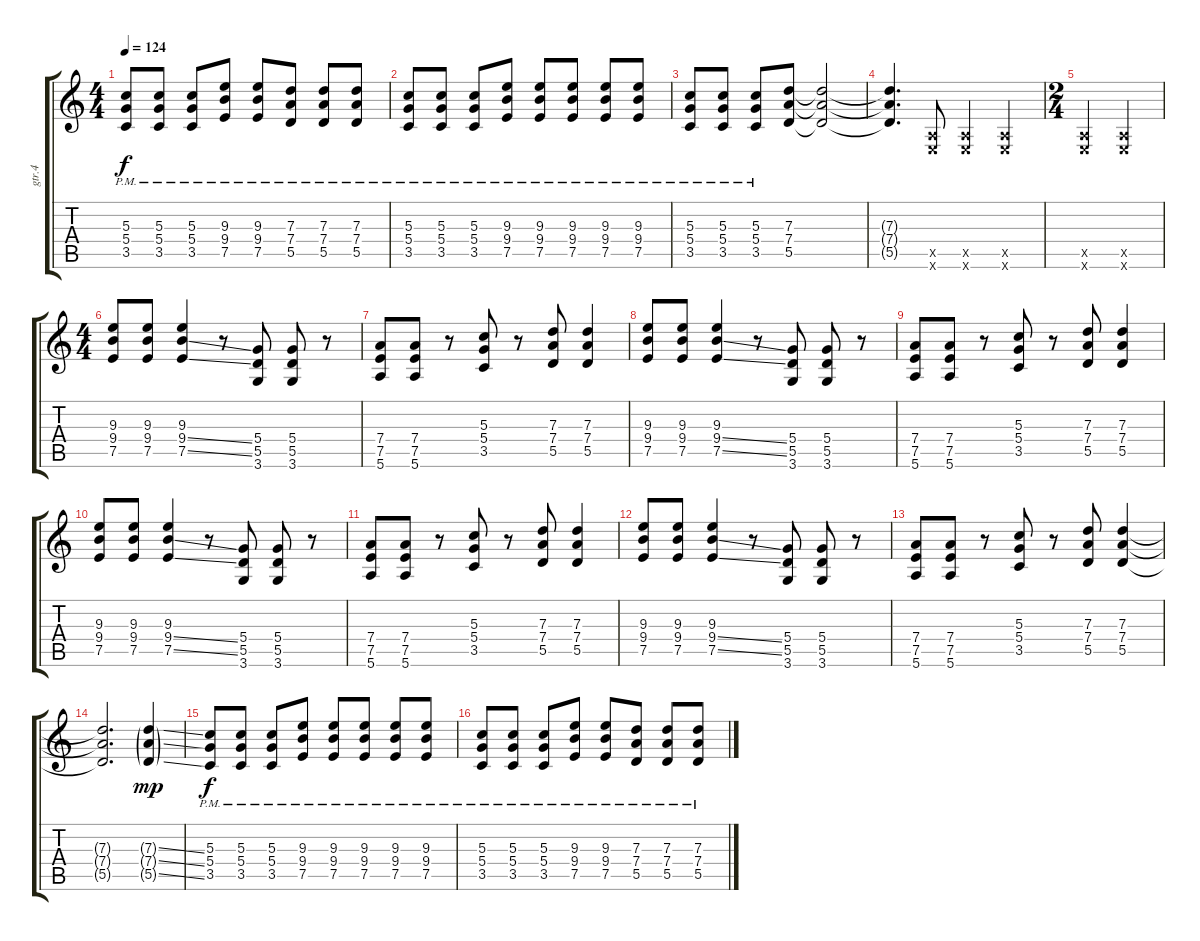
\track ("gtr.4" "gtr.4") {instrument distortionguitar}
\staff {score tabs}
\tuning (E4 B3 G3 D3 A2 E2) {hide}
\ts (4 4)
\tempo 124
\clef g2
\ks c
(5.3{pm} 5.4 3.5).8{dy f} (5.3{pm} 5.4 3.5).8 (5.3{pm} 5.4 3.5).8 (9.3{pm} 9.4 7.5).8 (9.3{pm} 9.4 7.5).8 (7.3{pm} 7.4 5.5).8 (7.3{pm} 7.4 5.5).8 (7.3{pm} 7.4 5.5).8 |
(5.3{pm} 5.4 3.5).8 (5.3{pm} 5.4 3.5).8 (5.3{pm} 5.4 3.5).8 (9.3{pm} 9.4 7.5).8 (9.3{pm} 9.4 7.5).8 (9.3{pm} 9.4 7.5).8 (9.3{pm} 9.4 7.5).8 (9.3{pm} 9.4 7.5).8 |
(5.3{pm} 5.4 3.5).8 (5.3{pm} 5.4 3.5).8 (5.3{pm} 5.4 3.5).8 (7.3 7.4 5.5).8 (7.3{t} 7.4{t} 5.5{t}).2 |
(7.3{t} 7.4{t} 5.5{t}).4{d} (0.5{x} 0.6{x}).8 (0.5{x} 0.6{x}).4 (0.5{x} 0.6{x}).4 |
\ts (2 4)
(0.5{x} 0.6{x}).4 (0.5{x} 0.6{x}).4 |
\ts (4 4)
(9.3 9.4 7.5).8 (9.3 9.4 7.5).8 (9.3 9.4{ss} 7.5{ss}).4 r.8 (5.4 5.5 3.6).8 (5.4 5.5 3.6).8 r.8 |
(7.4 7.5 5.6).8 (7.4 7.5 5.6).8 r.8 (5.3 5.4 3.5).8 r.8 (7.3 7.4 5.5).8 (7.3 7.4 5.5).4 |
(9.3 9.4 7.5).8 (9.3 9.4 7.5).8 (9.3 9.4{ss} 7.5{ss}).4 r.8 (5.4 5.5 3.6).8 (5.4 5.5 3.6).8 r.8 |
(7.4 7.5 5.6).8 (7.4 7.5 5.6).8 r.8 (5.3 5.4 3.5).8 r.8 (7.3 7.4 5.5).8 (7.3 7.4 5.5).4 |
(9.3 9.4 7.5).8 (9.3 9.4 7.5).8 (9.3 9.4{ss} 7.5{ss}).4 r.8 (5.4 5.5 3.6).8 (5.4 5.5 3.6).8 r.8 |
(7.4 7.5 5.6).8 (7.4 7.5 5.6).8 r.8 (5.3 5.4 3.5).8 r.8 (7.3 7.4 5.5).8 (7.3 7.4 5.5).4 |
(9.3 9.4 7.5).8 (9.3 9.4 7.5).8 (9.3 9.4{ss} 7.5{ss}).4 r.8 (5.4 5.5 3.6).8 (5.4 5.5 3.6).8 r.8 |
(7.4 7.5 5.6).8 (7.4 7.5 5.6).8 r.8 (5.3 5.4 3.5).8 r.8 (7.3 7.4 5.5).8 (7.3 7.4 5.5).4 |
(7.3{t} 7.4{t} 5.5{t}).2{d} (7.3{ss g} 7.4{ss g} 5.5{ss g}).4{dy mp} |
(5.3{pm} 5.4 3.5).8{dy f} (5.3{pm} 5.4 3.5).8 (5.3{pm} 5.4 3.5).8 (9.3{pm} 9.4 7.5).8 (9.3{pm} 9.4 7.5).8 (9.3{pm} 9.4 7.5).8 (9.3{pm} 9.4 7.5).8 (9.3{pm} 9.4 7.5).8 |
(5.3{pm} 5.4 3.5).8 (5.3{pm} 5.4 3.5).8 (5.3{pm} 5.4 3.5).8 (9.3{pm} 9.4 7.5).8 (9.3{pm} 9.4 7.5).8 (7.3{pm} 7.4 5.5).8 (7.3{pm} 7.4 5.5).8 (7.3{pm} 7.4 5.5).8
